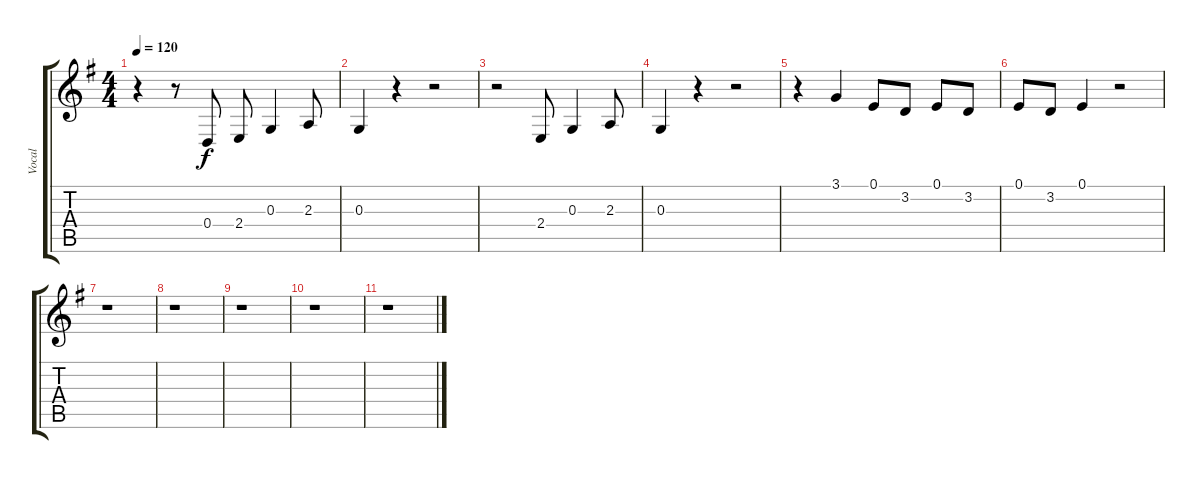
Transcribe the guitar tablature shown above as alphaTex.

\track ("Vocal" "Vocal") {instrument altosax}
\staff {score tabs}
\tuning (E4 B3 G3 D3 A2 E2) {hide}
\ts (4 4)
\tempo 120
\clef g2
\ks g
r.4{dy f} r.8 0.4.8 2.4.8 0.3.4 2.3.8 |
0.3.4 r.4 r.2 |
r.2 2.4.8 0.3.4 2.3.8 |
0.3.4 r.4 r.2 |
r.4 3.1.4 0.1.8 3.2.8 0.1.8 3.2.8 |
0.1.8 3.2.8 0.1.4 r.2 |
r.1 |
r.1 |
r.1 |
r.1 |
r.1
